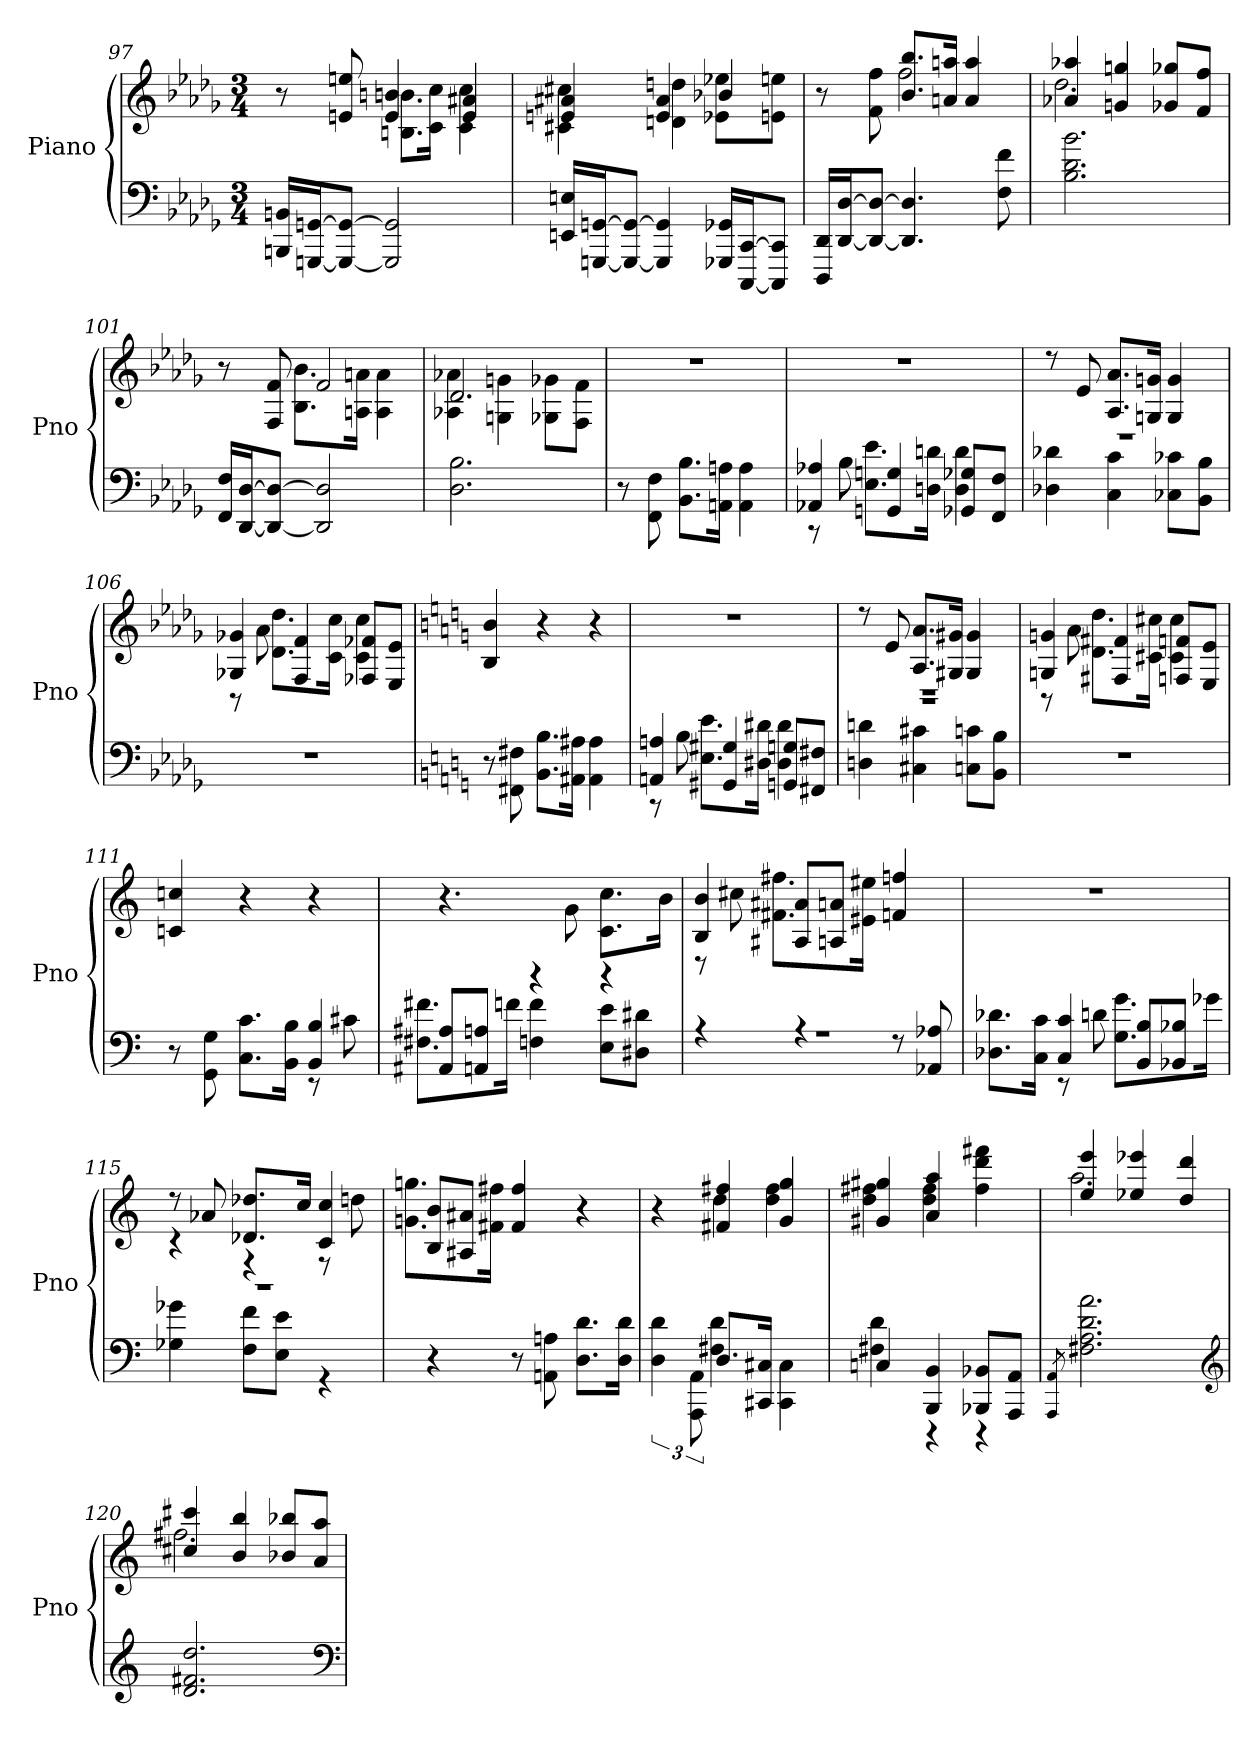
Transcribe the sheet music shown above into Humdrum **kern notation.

**kern	**kern
*part1	*part1
*staff2	*staff1
*I"Piano	*
*I'Pno	*
*clefF4	*clefG2
*k[b-e-a-d-g-]	*k[b-e-a-d-g-]
*M3/4	*M3/4
=97	=97
*	*^
16BBBn 16BBnLL	4ryy	8r
[16GGGn [16GGnJ	.	.
8GGG_ 8GG_J	.	8en 8een
2GGG] 2GG]	4e 4bn	8.Bn 8.bnL
.	.	16c 16ccJk
.	4e 4a#X	4c 4cc
=98	=98	=98
16EEn 16EnLL	4en 4a#X	4c#X 4cc#X
[16GGGn [16GGnJ	.	.
8GGG_ 8GG_J	.	.
4GGG] 4GG]	4e 4a#	4dn 4ddn
16GGG-X 16GG-XLL	4b-X	8e-X 8ee-XL
[16CCC [16CCJ	.	.
8CCC] 8CC]J	.	8en 8eenJ
=99	=99	=99
16DDD- 16DD-LL	8r	4ryy
[16DD- [16D-J	.	.
8DD-_ 8D-_J	8f 8ff	.
4.DD-] 4.D-]	8.b- 8.bb-L	2ff
.	16an 16aanJk	.
.	4a 4aa	.
8F 8f	.	.
=100	=100	=100
2.B- 2.d- 2.b-	4a-X 4aa-X	2.dd-
.	4gn 4ggn	.
.	8g-X 8gg-XL	.
.	8f 8ffJ	.
=101	=101	=101
16FF 16FLL	4ryy	8r
[16DD- [16D-J	.	.
8DD-_ 8D-_J	.	8F 8f
2DD-] 2D-]	2f	8.B- 8.b-L
.	.	16An 16anJk
.	.	4A 4a
=102	=102	=102
2.D- 2.B-	2.d-	4A-X 4a-X
.	.	4Gn 4gn
.	.	8G-X 8g-XL
.	.	8F 8fJ
*	*v	*v
=103	=103
8r	2.r
8FF\ 8F\	.
8.BB- 8.B-L	.
16AAn 16AnJk	.
4AA 4A	.
=104	=104
*^	*
4AA-X 4A-X	8r	2.r
.	8B-	.
4GGn 4Gn	8.E- 8.e-L	.
.	16Dn 16dnJk	.
8GG-X 8G-XL	4D 4d	.
8FF 8FJ	.	.
*v	*v	*
=105	=105
*	*^
4D-X 4d-X	8r	2.r
.	8e-	.
4C 4c	8.A- 8.a-L	.
.	16Gn 16gnJk	.
8C-X 8c-XL	4G 4g	.
8BB- 8B-J	.	.
=106	=106	=106
2.r	4G-X 4g-X	8r
.	.	8a-
.	4F 4f	8.d- 8.dd-L
.	.	16c 16ccJk
.	8F-X 8f-XL	4c 4cc
.	8E- 8e-J	.
*	*v	*v
=107	=107
*k[]	*k[]
8r	4B 4b
8FF#X\ 8F#X\	.
8.BB 8.BL	4r
16AA#X 16A#XJk	.
4AA# 4A#	4r
=108	=108
*^	*
4AAn 4An	8r	2.r
.	8B	.
4GG#X 4G#X	8.E 8.eL	.
.	16D#X 16d#XJk	.
8GGn 8GnL	4D# 4d#	.
8FF#X 8F#XJ	.	.
=109	=109	=109
*	*	*^
2.r	4Dn 4dn	8r	2.r
.	.	8e	.
.	4C#X 4c#X	8.A 8.aL	.
.	.	16G#X 16g#XJk	.
.	8Cn 8cnL	4G# 4g#	.
.	8BB 8BJ	.	.
*v	*v	*	*
=110	=110	=110
2.r	4Gn 4gn	8r
.	.	8a
.	4F#X 4f#X	8.d 8.ddL
.	.	16c#X 16cc#XJk
.	8Fn 8fnL	4c# 4cc#
.	8E 8eJ	.
*	*v	*v
=111	=111
*^	*
8r	2ryy	4cn 4ccn
8GG\ 8G\	.	.
8.C 8.cL	.	4r
16BB 16BJk	.	.
4BB 4B	8r	4r
.	8c#X	.
=112	=112	=112
8AA#X 8A#XL	8.F#X 8.f#XL	4.r
8AAn 8AnJ	.	.
.	16fnJk	.
4r	4Fn 4f	.
.	.	8g\
4r	8E 8eL	8.c\ 8.cc\L
.	8D#X 8d#XJ	.
.	.	16bJk
=113	=113	=113
*	*	*^
4r	2.rA	4B 4b	8r
.	.	.	8cc#X
4r	.	8A#X 8a#XL	8.f#X 8.ff#XL
.	.	8An 8anJ	.
.	.	.	16e#X 16ee#XJk
8r	.	4fn/ 4ffn/	4ryy
8AA-X 8A-X	.	.	.
*	*	*v	*v
=114	=114	=114
8.D-X 8.d-XL	4ryy	2.r
16C 16cJk	.	.
4C 4c	8r	.
.	8dn	.
8BB 8BL	8.G 8.gL	.
8BB-X 8B-XJ	.	.
.	16g-XJk	.
=115	=115	=115
*	*	*^
2.r	4G-X 4g-X	8r	4r
.	.	8a-X	.
.	8F 8fL	8.d-X 8.dd-XL	4r
.	8E 8eJ	.	.
.	.	16ccJk	.
.	4r	4c 4cc	8r
.	.	.	8ddn
*v	*v	*	*
=116	=116	=116
4r	8B 8bL	8.gn 8.ggnL
.	8A#X 8a#XJ	.
.	.	16f#X 16ff#XJk
8r	4ryy	4f#/ 4ff#/
8AAn 8An	.	.
8.D 8.dL	4r	4ryy
16D 16dJk	.	.
=117	=117	=117
*^	*	*
6D 6d	4ryy	4r	4ryy
12AAA\ 12AA\	.	.	.
8.DL	4F#X 4d	4f#X 4ff#X	4dd
16CC#X 16C#XJk	.	.	.
4CC#\ 4C#\	4ryy	4g 4gg	4dd 4ff#
=118	=118	=118	=118
4Cn	4F#X 4d	4g#X 4gg#X	4dd 4ff#X
4BBB 4BB	4r	4a 4aa	4dd 4ff#
8BBB-X 8BB-XL	4r	4ff# 4ddd 4fff#X	4ryy
8AAA 8AAJ	.	.	.
*v	*v	*	*
=119	=119	=119
8qAAA 8qAA	.	.
2.F#X 2.A 2.d 2.a	4ee 4eee	2.aa
.	4ee-X 4eee-X	.
.	4dd 4ddd	.
*clefG2	*	*
=120	=120	=120
2.d 2.f#X 2.dd	4cc#X 4ccc#X	2.ff#X
.	4b 4bb	.
.	8b-X 8bb-XL	.
.	8a 8aaJ	.
*	*v	*v
*clefF4	*
=	=
*-	*-
